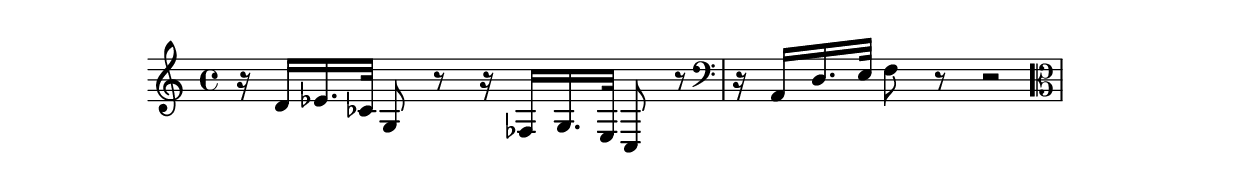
\version "2.18.2"

"//music" = \relative c {
  << \new Voice = "voice1" {
    r16 d' ees16. ces32 g8 r r16 fes g16. e32 c8 r \clef "bass"
    r16 a d16. e32 f8 r r2 \clef "alto"
  } >>
}

\book {
  \header {
  }

  \bookpart {
    \score {
      \new OrchestraGroup \with { } <<
        \new StaffGroup \with { \consists "Bar_number_engraver" } <<
          <<
          \new Staff = Staff \with { }
          \context Staff = Staff {
            \"//music"
          }
          >>
        >>
      >>
      \layout { }
    }
  }
}
